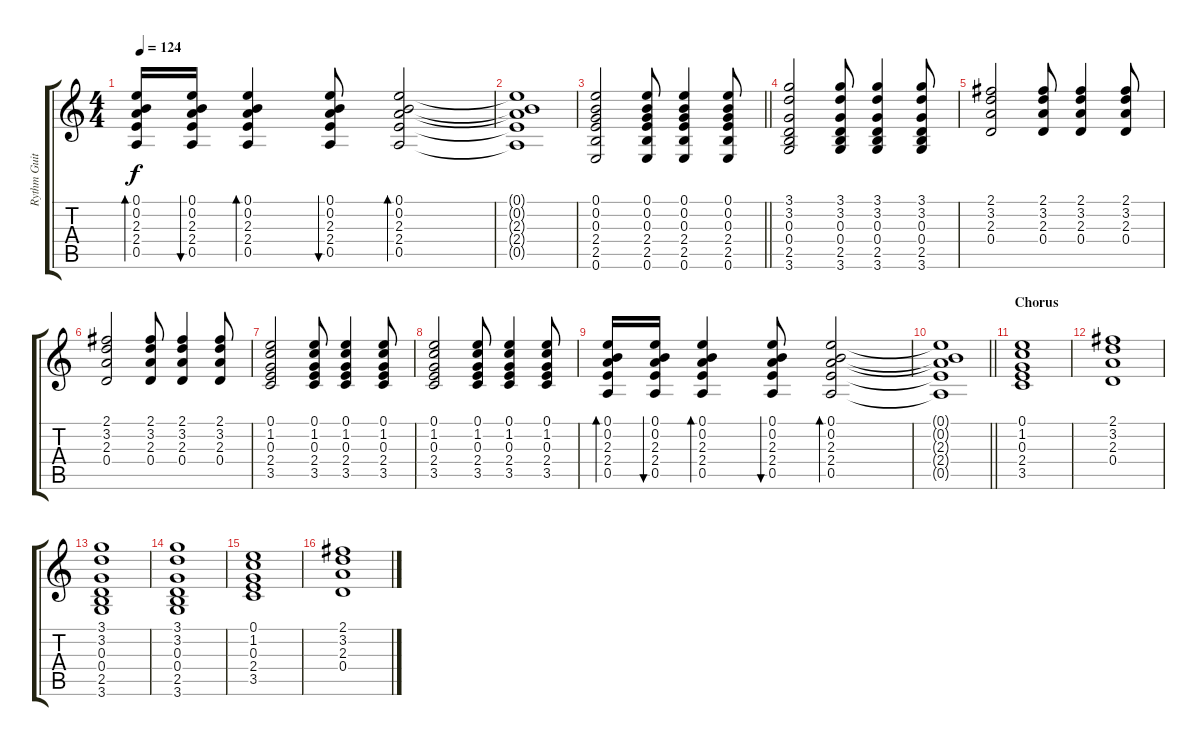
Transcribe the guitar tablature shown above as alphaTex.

\track ("Rythm Guitar" "Rythm Guit") {instrument electricguitarjazz}
\staff {score tabs}
\tuning (E4 B3 G3 D3 A2 E2) {hide}
\ts (4 4)
\tempo 124
\clef g2
\ks c
(0.1 0.2 2.3 2.4 0.5).16{bd 60 dy f} (0.1 0.2 2.3 2.4 0.5).16{bu 60} (0.1 0.2 2.3 2.4 0.5).4{bd 60} (0.1 0.2 2.3 2.4 0.5).8{bu 60} (0.1 0.2 2.3 2.4 0.5).2{bd 60} |
(0.1{t} 0.2{t} 2.3{t} 2.4{t} 0.5{t}).1 |
\barLineRight lightlight
(0.1 0.2 0.3 2.4 2.5 0.6).2 (0.1 0.2 0.3 2.4 2.5 0.6).8 (0.1 0.2 0.3 2.4 2.5 0.6).4 (0.1 0.2 0.3 2.4 2.5 0.6).8 |
(3.1 3.2 0.3 0.4 2.5 3.6).2 (3.1 3.2 0.3 0.4 2.5 3.6).8 (3.1 3.2 0.3 0.4 2.5 3.6).4 (3.1 3.2 0.3 0.4 2.5 3.6).8 |
(2.1 3.2 2.3 0.4).2 (2.1 3.2 2.3 0.4).8 (2.1 3.2 2.3 0.4).4 (2.1 3.2 2.3 0.4).8 |
(2.1 3.2 2.3 0.4).2 (2.1 3.2 2.3 0.4).8 (2.1 3.2 2.3 0.4).4 (2.1 3.2 2.3 0.4).8 |
(0.1 1.2 0.3 2.4 3.5).2 (0.1 1.2 0.3 2.4 3.5).8 (0.1 1.2 0.3 2.4 3.5).4 (0.1 1.2 0.3 2.4 3.5).8 |
(0.1 1.2 0.3 2.4 3.5).2 (0.1 1.2 0.3 2.4 3.5).8 (0.1 1.2 0.3 2.4 3.5).4 (0.1 1.2 0.3 2.4 3.5).8 |
(0.1 0.2 2.3 2.4 0.5).16{bd 60} (0.1 0.2 2.3 2.4 0.5).16{bu 60} (0.1 0.2 2.3 2.4 0.5).4{bd 60} (0.1 0.2 2.3 2.4 0.5).8{bu 60} (0.1 0.2 2.3 2.4 0.5).2{bd 60} |
\barLineRight lightlight
(0.1{t} 0.2{t} 2.3{t} 2.4{t} 0.5{t}).1 |
\section ("" "Chorus")
(0.1 1.2 0.3 2.4 3.5).1 |
(2.1 3.2 2.3 0.4).1 |
(3.1 3.2 0.3 0.4 2.5 3.6).1 |
(3.1 3.2 0.3 0.4 2.5 3.6).1 |
(0.1 1.2 0.3 2.4 3.5).1 |
(2.1 3.2 2.3 0.4).1
